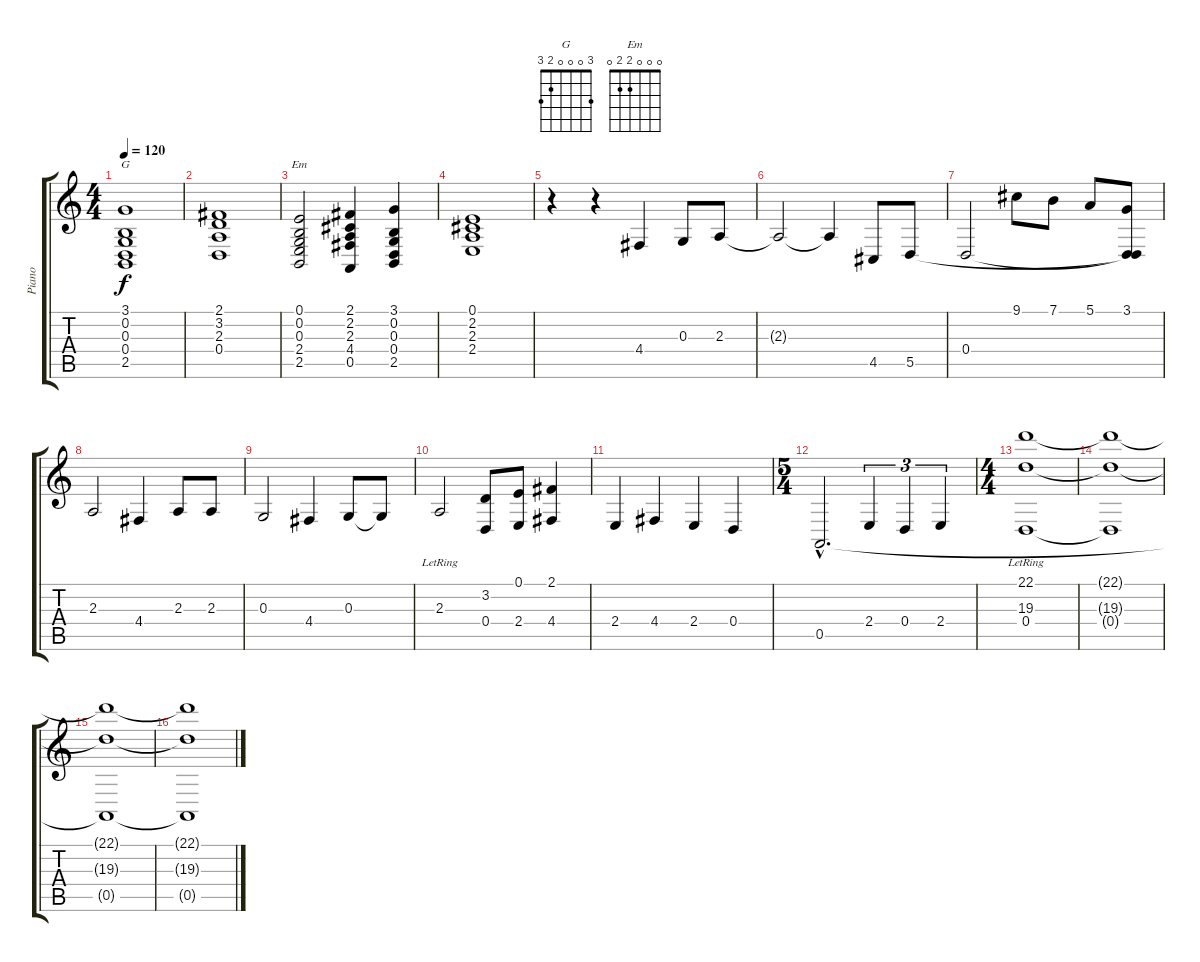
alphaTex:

\track ("Piano" "Piano") {instrument brightacousticpiano}
\staff {score tabs}
\tuning (E4 B3 G3 D3 A2 E2) {hide}
\chord ("G" 3 0 0 0 2 3)
\chord ("Em" 0 0 0 2 2 0)
\ts (4 4)
\tempo 120
\clef g2
\ks c
(3.1 0.2 0.3 0.4 2.5).1{ch "G" dy f} |
(2.1 3.2 2.3 0.4).1 |
(0.1 0.2 0.3 2.4 2.5).2{ch "Em"} (2.1 2.2 2.3 4.4 0.5).4 (3.1 0.2 0.3 0.4 2.5).4 |
(0.1 2.2 2.3 2.4).1 |
r.4{volume 16 instrument stringensemble1} r.4 4.4.4 0.3.8 2.3.8 |
2.3{t}.2 2.3{t}.4 4.5.8 5.5.8 |
0.4.2 9.1.8 7.1.8 5.1.8 (3.1 0.4{t} 5.5{t}).8 |
2.3.2 4.4.4 2.3.8 2.3.8 |
0.3.2 4.4.4 0.3.8 0.3{t}.8 |
2.3{lr}.2 (3.2 0.4).8 (0.1 2.4).8 (2.1 4.4).4 |
2.4.4 4.4.4 2.4.4 0.4.4 |
\ts (5 4)
0.5{hac}.2{d} 2.4.4{tu (3 2)} 0.4.4{tu (3 2)} 2.4.4{tu (3 2)} |
\ts (4 4)
(22.1{lr} 19.3{lr} 0.4{lr}).1 |
(22.1{t} 19.3{t} 0.4{t}).1 |
(22.1{t} 19.3{t} 0.5{t}).1 |
(22.1{t} 19.3{t} 0.5{t}).1
